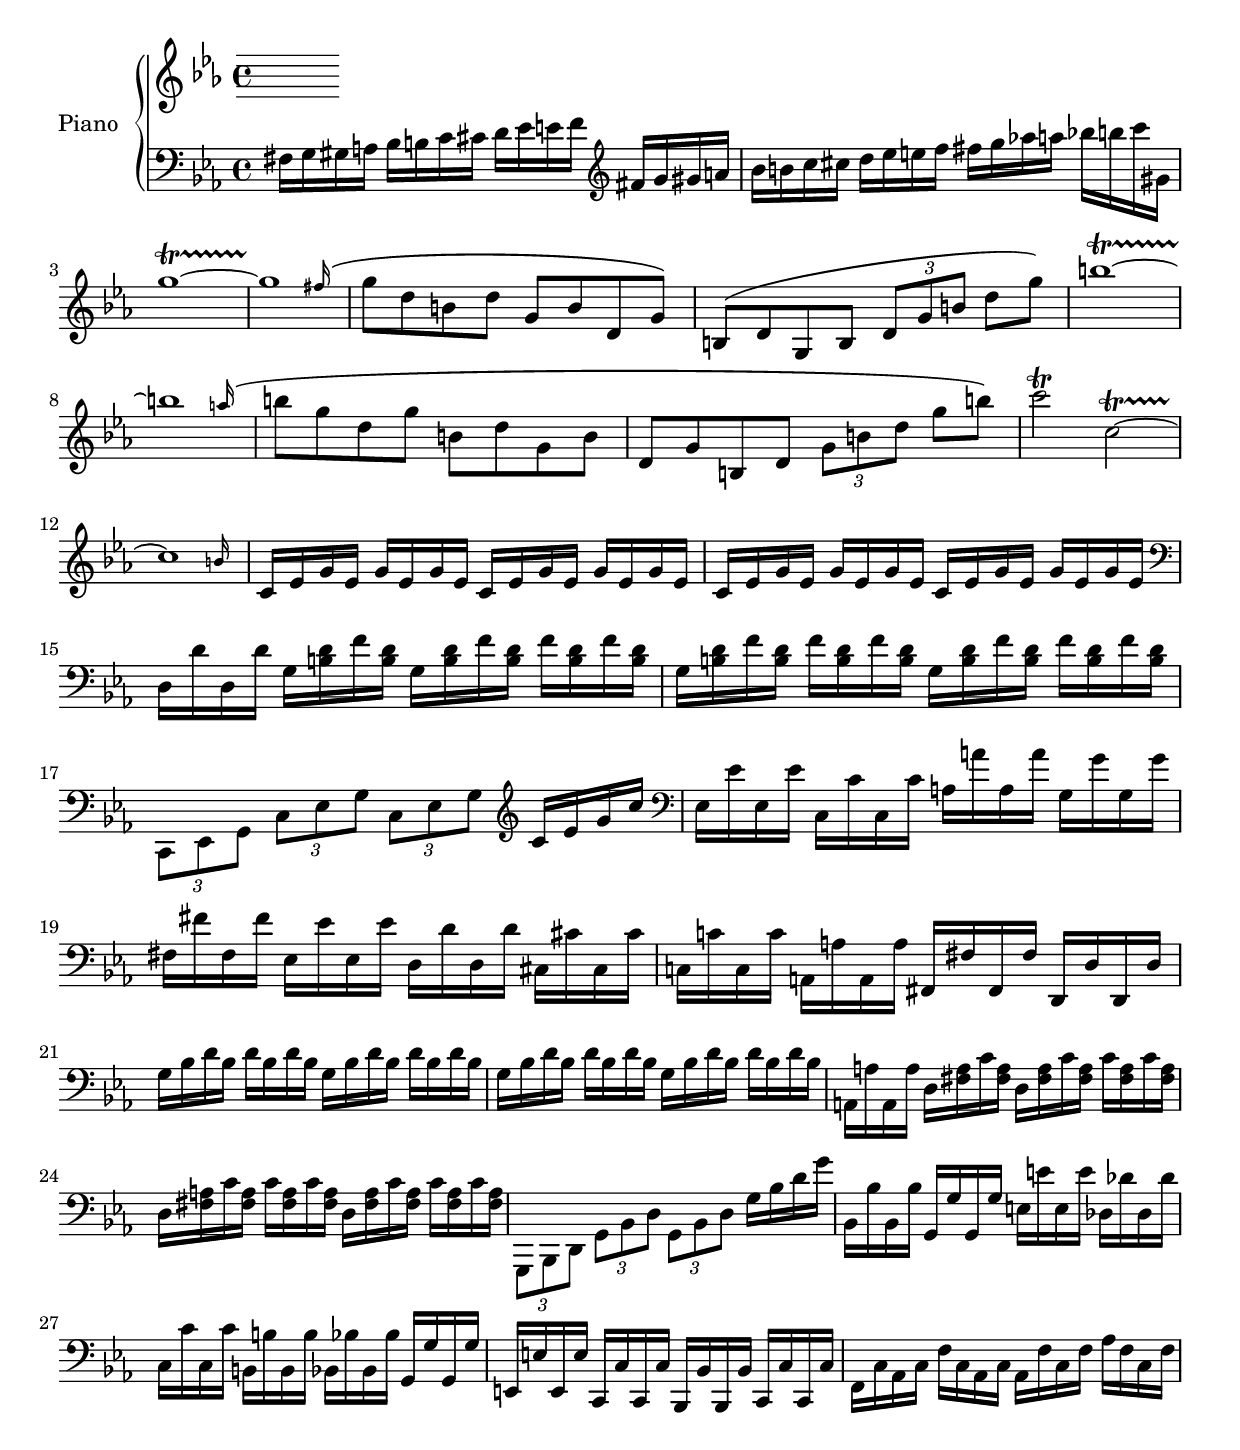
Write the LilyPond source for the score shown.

\version "2.20.0"

global = {
  \key ees \major
  \time 4/4
}

%\include "Piano 0-1.ly"
%\include "Piano 98-120.ly"
%\include "Piano 121-157.ly"
%\include "Piano 165-218.ly"

right = \relative c' {
  \global
%  \right_Zero_One
%  \right_NinetyEight_OneHundredTwenty
%  \right_OneHundredTwentyOne_OneHundredFiftySeven
%  \right_OneHundredSixtyFive_TwoHundredEighteen
  % 255
  % 256
  % 257
  % 258
  % 259
  % 260
  % 261
  % 262
  % 263
  % 264
  % 265
  % 266
  % 267
  % 268
  % 269
  % 270
  % 271
  % 272
  % 273
  % 274
  % 275
  % 276
  % 277
  % 278
  % 279
  % 280
  % 281
  % 282
  % 283
  % 284
  % 285
  % 286
  % 287
  % 288
  % 289
  % 290
  % 291
  % 292
  % 293
  % 294
  % 295
}
  
left = \relative c {
  \global
%  \left_Zero_One
%  \left_NinetyEight_OneHundredTwenty
%  \left_OneHundredTwentyOne_OneHundredFiftySeven
%  \left_OneHundredSixtyFive_TwoHundredEighteen
  % 255
  fis16 g gis a bes b c cis d ees e f \clef treble fis g gis a |
  % 256
  bes b c cis d ees e f fis g aes! a bes! b c gis, |
  % 257
  g'1~ \startTrillSpan |
  % 258
  \afterGrace g1 \stopTrillSpan fis16 \( |
  % 259
  g8 d b d g, b d, g \)
  % 260
  b,8 \( d g, b \tuplet 3/2 { d g b } d g \) |
  % 261
  b1~ \startTrillSpan |
  % 262
  \afterGrace b1 \stopTrillSpan a16 \( |
  % 263
  b8 g d g b, d g, b |
  % 264
  d,8 g b, d \tuplet 3/2 { g b d } g b \) |
  % 265
  c2 \trill c,~ \startTrillSpan |
  % 266
  \afterGrace c1 \stopTrillSpan b16 |
  % 267
  c,16 ees g ees g ees g ees c ees g ees g ees g ees |
  % 268
  c ees g ees g ees g ees c ees g ees g ees g ees |
  % 269
  \clef bass d,16 d' d, d' g, <b d> f' <b, d> g <b d> f' <b, d> f' <b, d> f' <b, d> |
  % 270
  g16 <b d> f' <b, d> f' <b, d> f' <b, d> g <b d> f' <b, d> f' <b, d> f' <b, d> |
  % 271
  \stemDown \tuplet 3/2 { c,,8 ees g } \stemNeutral \tuplet 3/2 { c ees g } \tuplet 3/2 { c, ees g } \clef treble c16 ees g c \clef bass |
  % 272
  ees,,16 ees' ees, ees' c, c' c, c' a a' a, a' g, g' g, g' |
  % 273
  fis, fis' fis, fis' ees, ees' ees, ees' d, d' d, d' cis, cis' cis, cis' |
  % 274
  c,!16 c'! c, c' a, a' a, a' fis, fis' fis, fis' d, d' d, d' |
  % 275
  g16 bes d bes d bes d bes g bes d bes d bes d bes |
  % 276
  g16 bes d bes d bes d bes g bes d bes d bes d bes |
  % 277
  a,16 a' a, a' d, <fis a> c' <fis, a> d <fis a> c' <fis, a> c' <fis, a> c' <fis, a> |
  % 278
  d16 <fis a> c' <fis, a> c' <fis, a> c' <fis, a> d <fis a> c' <fis, a> c' <fis, a> c' <fis, a> |
  % 279
  \stemDown \tuplet 3/2 { g,,8 bes d } \tuplet 3/2 { g8 bes d } \tuplet 3/2 { g,8 bes d } g16 bes d g \stemNeutral |
  % 280
  bes,,16 bes' bes, bes' g, g' g, g' e e' e, e' des, des' des, des' |
  % 281
  c,16 c' c, c' b, b' b, b' bes, bes' bes, bes' g, g' g, g' |
  % 282
  e, e' e, e' c, c' c, c' bes, bes' bes, bes' c, c' c, c' |
  % 283
  \stemDown f,16 c' aes c f c aes c aes f' c f aes f c f \stemNeutral |
  % 284
  % 285
  % 286
  % 287
  % 288
  % 289
  % 290
  % 291
  % 292
  % 293
  % 294
  % 295
}

\score {
  \new PianoStaff \with {
    instrumentName = "Piano"
  } <<
    \new Staff = "right" \with {
      midiInstrument = "acoustic grand"
    } \right
    \new Staff = "left" \with {
      midiInstrument = "acoustic grand"
    } { \clef bass \left }
  >>
  \layout { 
    \context {
      \PianoStaff
    }
  }
  \midi {
    \tempo 4=100
  }
}
